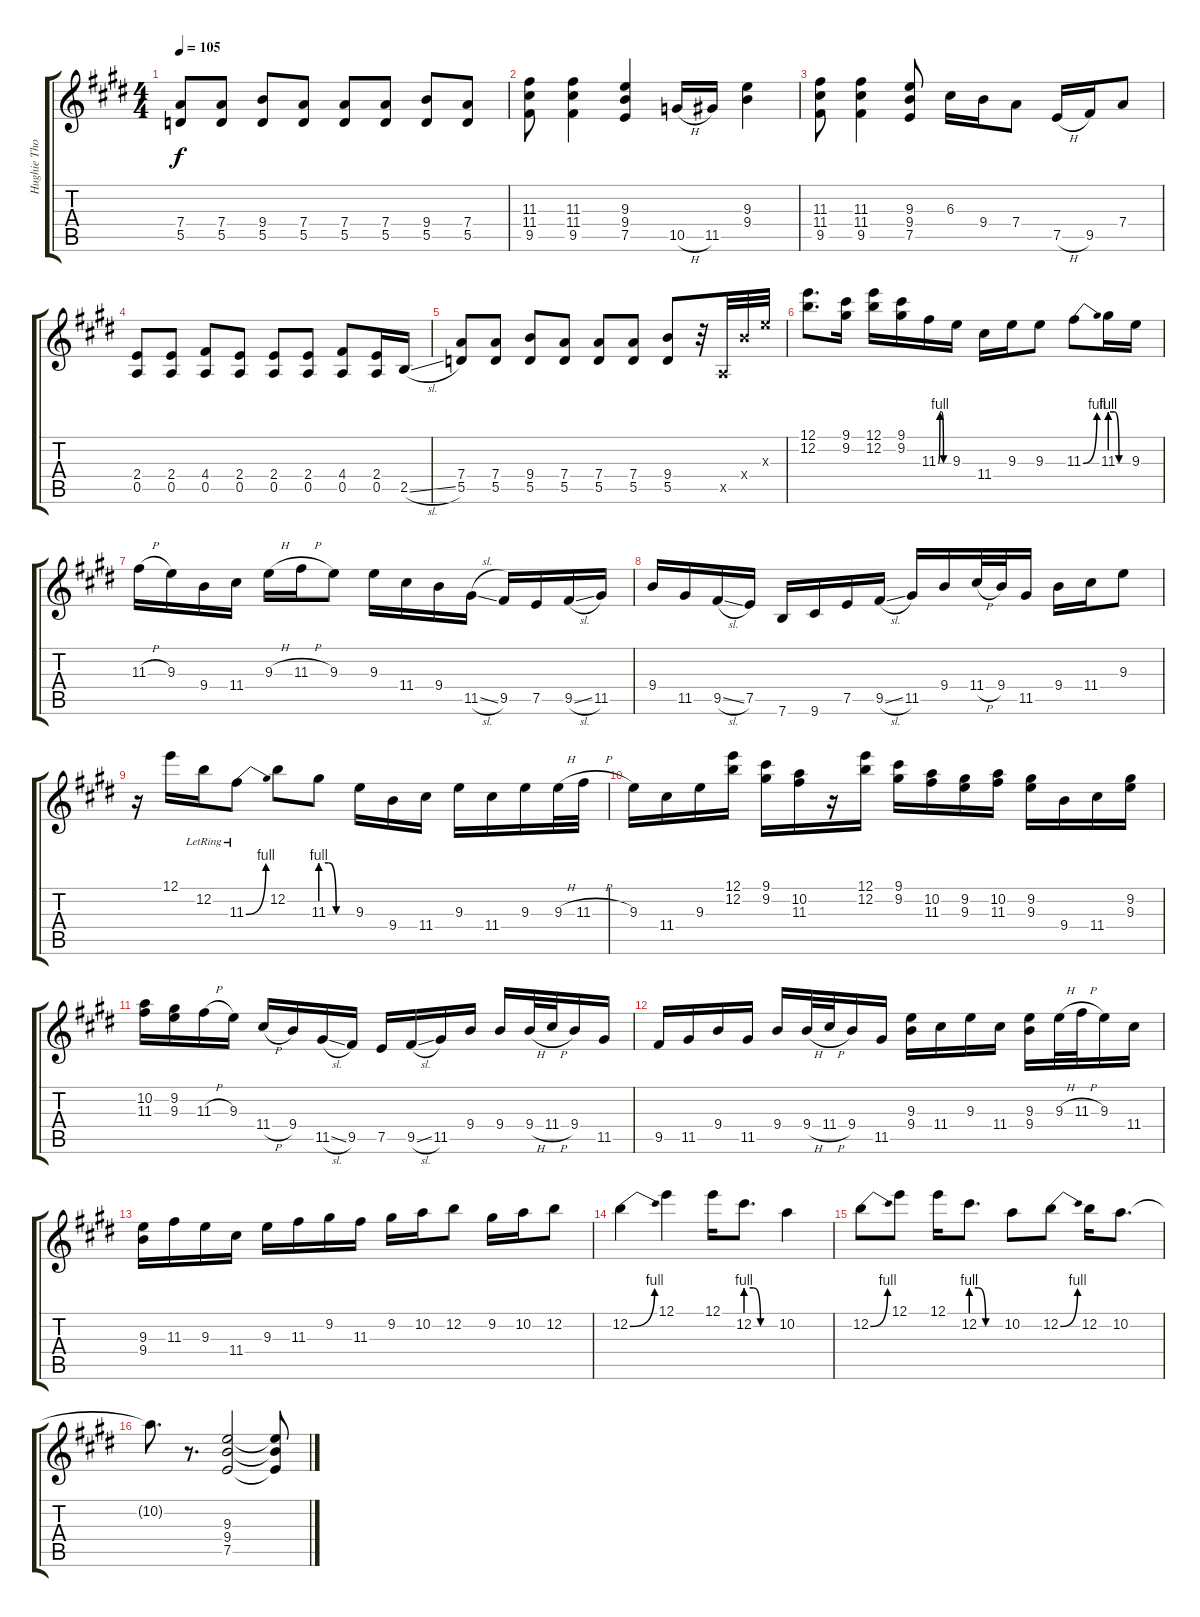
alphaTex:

\track ("Hughie Thomasson Guitar" "Hughie Tho") {instrument overdrivenguitar}
\staff {score tabs}
\tuning (E4 B3 G3 D3 A2 E2) {hide}
\ts (4 4)
\tempo 105
\clef g2
\ks e
(7.4 5.5).8{dy f} (7.4 5.5).8 (9.4 5.5).8 (7.4 5.5).8 (7.4 5.5).8 (7.4 5.5).8 (9.4 5.5).8 (7.4 5.5).8 |
(11.3 11.4 9.5).8 (11.3 11.4 9.5).4 (9.3 9.4 7.5).4 10.5{h}.16 11.5.16 (9.3 9.4).4 |
(11.3 11.4 9.5).8 (11.3 11.4 9.5).4 (9.3 9.4 7.5).8 6.3.16 9.4.16 7.4.8 7.5{h}.16 9.5.16 7.4.8 |
(2.4 0.5).8 (2.4 0.5).8 (4.4 0.5).8 (2.4 0.5).8 (2.4 0.5).8 (2.4 0.5).8 (4.4 0.5).8 (2.4 0.5).16 2.5{sl}.16 |
(7.4 5.5).8 (7.4 5.5).8 (9.4 5.5).8 (7.4 5.5).8 (7.4 5.5).8 (7.4 5.5).8 (9.4 5.5).8 r.32 0.5{x}.32{volume 15 balance 8} 9.4{x}.32 9.3{x}.32 |
(12.1 12.2).8{d} (9.1 9.2).16 (12.1 12.2).16 (9.1 9.2).16 11.3{be (custom 0 0 10 4 20 4 30 0 60 0)}.16 9.3.16 11.4.16 9.3.16 9.3.8 11.3{be (bend 0 0 60 4)}.8 11.3{be (custom 0 4 15 4 30 0 60 0)}.16 9.3.16 |
11.3{h}.16 9.3.16 9.4.16 11.4.16 9.3{h}.16 11.3{h}.16 9.3.8 9.3.16 11.4.16 9.4.16 11.5{sl}.16 9.5.16 7.5.16 9.5{sl}.16 11.5.16 |
9.4.16 11.5.16 9.5{sl}.16 7.5.16 7.6.16 9.6.16 7.5.16 9.5{sl}.16 11.5.16 9.4.16 11.4{h}.32 9.4.32 11.5.16 9.4.16 11.4.16 9.3.8 |
r.16 12.1.16 12.2{lr}.16 11.3{be (bend 0 0 60 4) lr}.8 12.2.8 11.3{be (custom 0 4 15 4 30 0 60 0)}.8 9.3.16 9.4.16 11.4.16 9.3.16 11.4.16 9.3.16 9.3{h}.32 11.3{h}.32 |
9.3.16 11.4.16 9.3.16 (12.1 12.2).16 (9.1 9.2).16 (10.2 11.3).16 r.16 (12.1 12.2).16 (9.1 9.2).16 (10.2 11.3).16 (9.2 9.3).16 (10.2 11.3).16 (9.2 9.3).16 9.4.16 11.4.16 (9.2 9.3).16 |
(10.2 11.3).16 (9.2 9.3).16 11.3{h}.16 9.3.16 11.4{h}.16 9.4.16 11.5{sl}.16 9.5.16 7.5.16 9.5{sl}.16 11.5.16 9.4.16 9.4.16 9.4{h}.32 11.4{h}.32 9.4.16 11.5.16 |
9.5.16 11.5.16 9.4.16 11.5.16 9.4.16 9.4{h}.32 11.4{h}.32 9.4.16 11.5.16 (9.3 9.4).16 11.4.16 9.3.16 11.4.16 (9.3 9.4).16 9.3{h}.32 11.3{h}.32 9.3.16 11.4.16 |
(9.3 9.4).16 11.3.16 9.3.16 11.4.16 9.3.16 11.3.16 9.2.16 11.3.16 9.2.16 10.2.16 12.2.8 9.2.16 10.2.16 12.2.8 |
12.2{be (bend 0 0 60 4)}.4 12.1.4 12.1.16 12.2{be (custom 0 4 15 4 30 0 60 0)}.8{d} 10.2.4 |
12.2{be (bend 0 0 60 4)}.8 12.1.8 12.1.16 12.2{be (custom 0 4 15 4 30 0 60 0)}.8{d} 10.2.8 12.2{be (bend 0 0 60 4)}.8 12.2.16 10.2.8{d} |
10.2{t}.8{d} r.8{d volume 10 balance 8} (9.3 9.4 7.5).2 (9.3{t} 9.4{t} 7.5{t}).8
